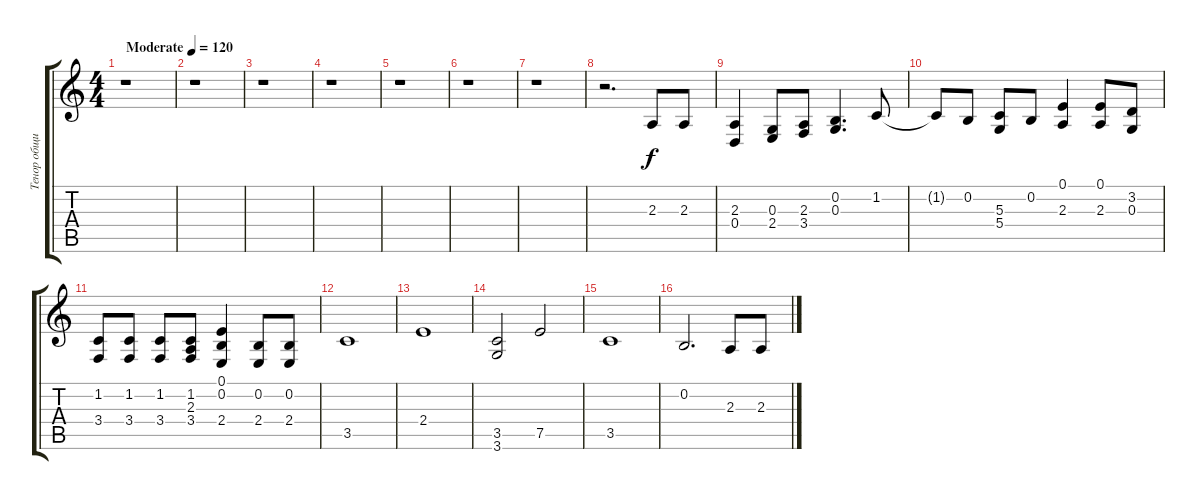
\track ("Тенор общий" "Тенор общи") {instrument acousticgrandpiano}
\staff {score tabs}
\tuning (E4 B3 G3 D3 A2 E2) {hide}
\ts (4 4)
\tempo (120 "Moderate")
\clef g2
\ks c
r.1{dy f instrument acousticgrandpiano} |
r.1 |
r.1 |
r.1 |
r.1 |
r.1 |
r.1 |
r.2{d} 2.3.8 2.3.8 |
(2.3 0.4).4 (0.3 2.4).8 (2.3 3.4).8 (0.2 0.3).4{d} 1.2.8 |
1.2{t}.8 0.2.8 (5.3 5.4).8 0.2.8 (0.1 2.3).4 (0.1 2.3).8 (3.2 0.3).8 |
(1.2 3.4).8 (1.2 3.4).8 (1.2 3.4).8 (1.2 2.3 3.4).8 (0.1 0.2 2.4).4 (0.2 2.4).8 (0.2 2.4).8 |
3.5.1{ot 8vb} |
2.4.1{ot 8vb} |
(3.5 3.6).2{ot 8vb} 7.5.2{ot 8vb} |
3.5.1{ot 8vb} |
0.2.2{d} 2.3.8 2.3.8
